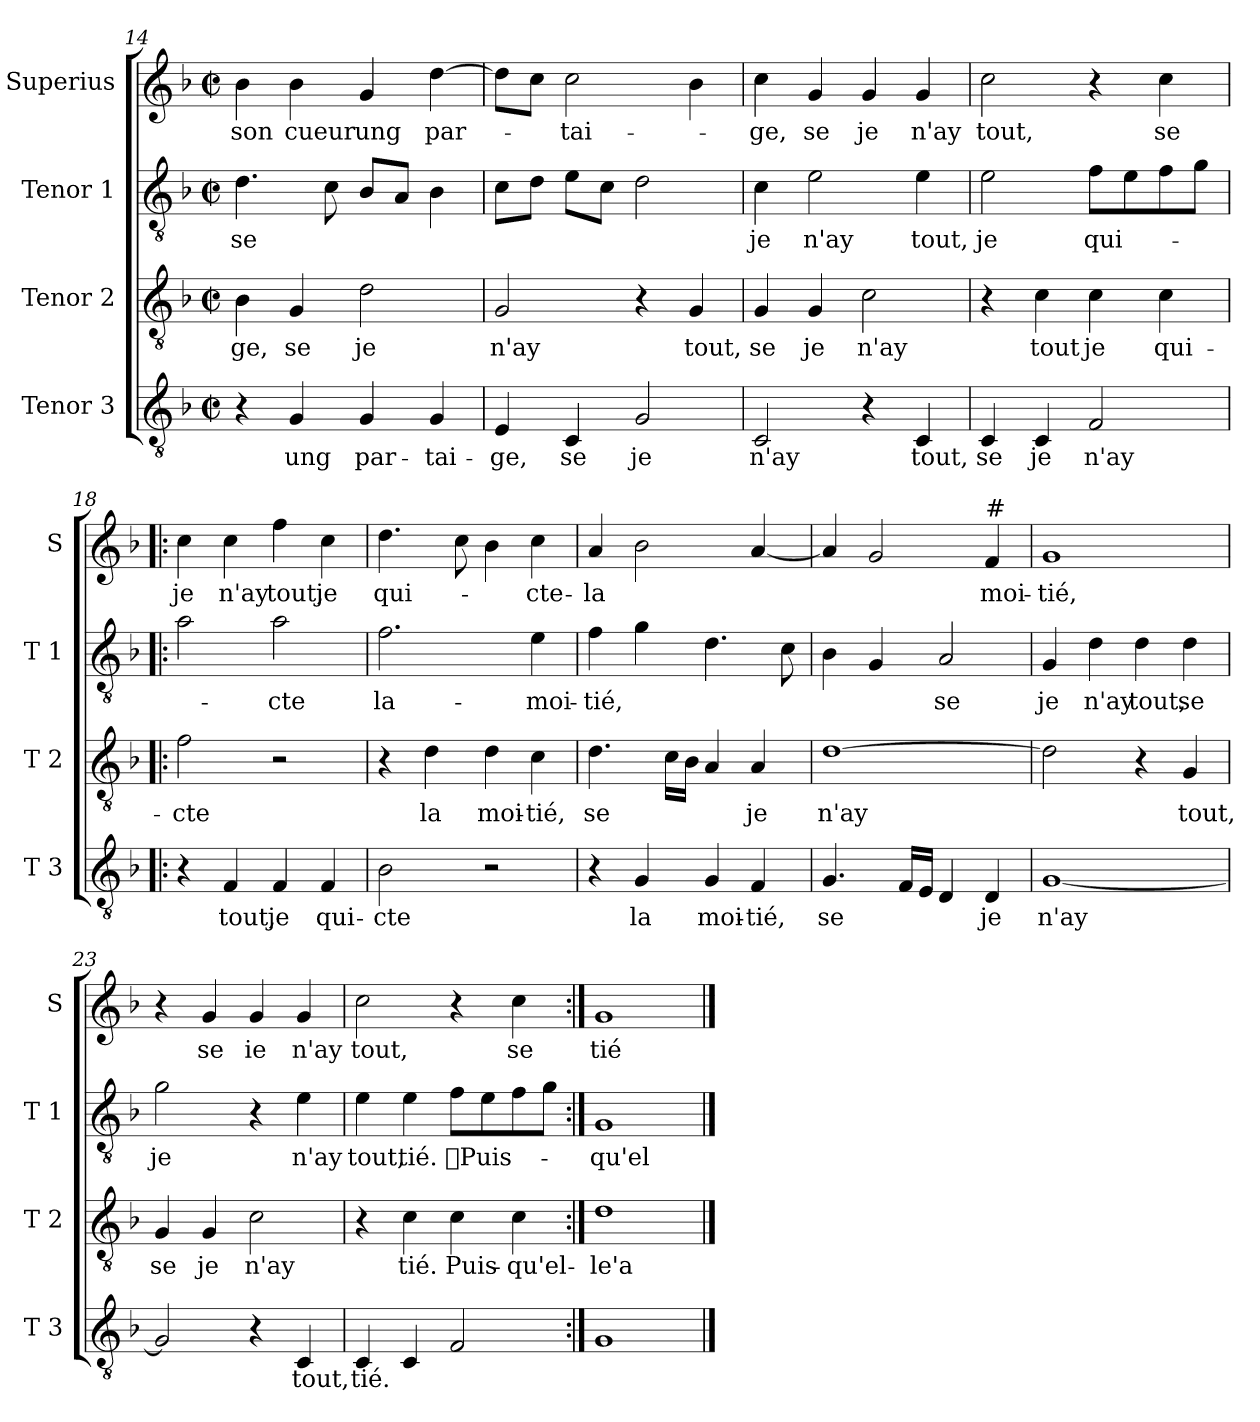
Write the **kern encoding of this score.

**kern	**text	**kern	**text	**kern	**text	**kern	**text
*part4	*part4	*part3	*part3	*part2	*part2	*part1	*part1
*staff4	*staff4	*staff3	*staff3	*staff2	*staff2	*staff1	*staff1
*I"Tenor 3	*	*I"Tenor 2	*	*I"Tenor 1	*	*I"Superius	*
*I'T 3	*	*I'T 2	*	*I'T 1	*	*I'S	*
*clefGv2	*	*clefGv2	*	*clefGv2	*	*clefG2	*
*k[b-]	*	*k[b-]	*	*k[b-]	*	*k[b-]	*
*F:	*	*F:	*	*F:	*	*F:	*
*M2/2	*	*M2/2	*	*M2/2	*	*M2/2	*
*met(c|)	*	*met(c|)	*	*met(c|)	*	*met(c|)	*
=14	=14	=14	=14	=14	=14	=14	=14
4r	.	4B-\	-ge,	4.d\	se	4b-\	son
4G/	ung	4G/	se	.	.	4b-\	cueur
.	.	.	.	8c\	.	.	.
4G/	par-	2d\	je	8B-/L	.	4g/	ung
.	.	.	.	8A/J	.	.	.
4G/	-tai-	.	.	4B-\	.	[4dd\	par-
!!LO:PB:g=z
=15	=15	=15	=15	=15	=15	=15	=15
4E/	-ge,	2G/	n'ay	8c\L	.	8dd\L]	.
.	.	.	.	8d\J	.	8cc\J	.
4C/	se	.	.	8e\L	.	2cc\	-tai-
.	.	.	.	8c\J	.	.	.
2G/	je	4r	.	2d\	.	.	.
.	.	4G/	tout,	.	.	4b-\	.
=16	=16	=16	=16	=16	=16	=16	=16
2C/	n'ay	4G/	se	4c\	je	4cc\	-ge,
.	.	4G/	je	2e\	n'ay	4g/	se
4r	.	2c\	n'ay	.	.	4g/	je
4C/	tout,	.	.	4e\	tout,	4g/	n'ay
=17	=17	=17	=17	=17	=17	=17	=17
4C/	se	4r	.	2e\	je	2cc\	tout,
4C/	je	4c\	tout	.	.	.	.
2F/	n'ay	4c\	je	8f\L	qui-	4r	.
.	.	.	.	8e\	.	.	.
.	.	4c\	qui-	8f\	.	4cc\	se
.	.	.	.	8g\J	.	.	.
=18!|:	=18!|:	=18!|:	=18!|:	=18!|:	=18!|:	=18!|:	=18!|:
4r	.	2f\	-cte	2a\	.	4cc\	je
4F/	tout,	.	.	.	.	4cc\	n'ay
4F/	je	2r	.	2a\	-cte	4ff\	tout,
4F/	qui-	.	.	.	.	4cc\	je
=19	=19	=19	=19	=19	=19	=19	=19
2B-\	-cte	4r	.	2.f\	la-	4.dd\	qui-
.	.	4d\	la	.	.	.	.
.	.	.	.	.	.	8cc\	.
2r	.	4d\	moi-	.	.	4b-\	.
.	.	4c\	-tié,	4e\	-moi-	4cc\	-cte-
!!LO:LB:g=z
=20	=20	=20	=20	=20	=20	=20	=20
4r	.	4.d\	se	4f\	-tié,	4a/	-la
4G/	la	.	.	4g\	.	2b-\	.
.	.	16c\LL	.	.	.	.	.
.	.	16B-\JJ	.	.	.	.	.
4G/	moi-	4A/	.	4.d\	.	.	.
4F/	-tié,	4A/	je	.	.	[4a/	.
.	.	.	.	8c\	.	.	.
=21	=21	=21	=21	=21	=21	=21	=21
4.G/	se	[1d	n'ay	4B-\	.	4a/]	.
.	.	.	.	4G/	.	2g/	.
16F/LL	.	.	.	.	.	.	.
16E/JJ	.	.	.	.	.	.	.
4D/	.	.	.	2A/	se	.	.
!	!	!	!	!	!	!LO:TX:a:t=#	!
4D/	je	.	.	.	.	4f/	moi-
=22	=22	=22	=22	=22	=22	=22	=22
[1G	n'ay	2d\]	.	4G/	je	1g	-tié,
.	.	.	.	4d\	n'ay	.	.
.	.	4r	.	4d\	tout,	.	.
.	.	4G/	tout,	4d\	se	.	.
=23	=23	=23	=23	=23	=23	=23	=23
2G/]	.	4G/	se	2g\	je	4r	.
.	.	4G/	je	.	.	4g/	se
4r	.	2c\	n'ay	4r	.	4g/	ie
4C/	tout,	.	.	4e\	n'ay	4g/	n'ay
=24	=24	=24	=24	=24	=24	=24	=24
4C/	tié.	4r	.	4e\	tout,	2cc\	tout,
4C/	.	4c\	tié.	4e\	tié.	.	.
2F/	.	4c\	Puis-	8f\L	Puis-	4r	.
.	.	.	.	8e\	.	.	.
.	.	4c\	-qu'el-	8f\	.	4cc\	se
.	.	.	.	8g\J	.	.	.
=25:|!	=25:|!	=25:|!	=25:|!	=25:|!	=25:|!	=25:|!	=25:|!
1G	.	1d	-le'a	1G	-qu'el-	1g	tié
==	==	==	==	==	==	==	==
*-	*-	*-	*-	*-	*-	*-	*-
